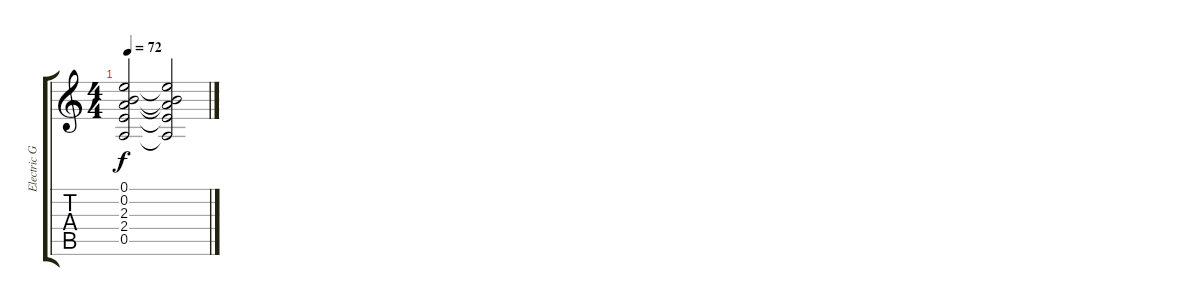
\track ("Electric Guitar" "Electric G") {instrument electricguitarclean}
\staff {score tabs}
\tuning (E4 B3 G3 D3 A2 E2) {hide}
\ts (4 4)
\tempo 72
\clef g2
\ks c
(0.1{t} 0.2{t} 2.3{t} 2.4{t} 0.5{t}).2{dy f} (0.1{t} 0.2{t} 2.3{t} 2.4{t} 0.5{t}).2
